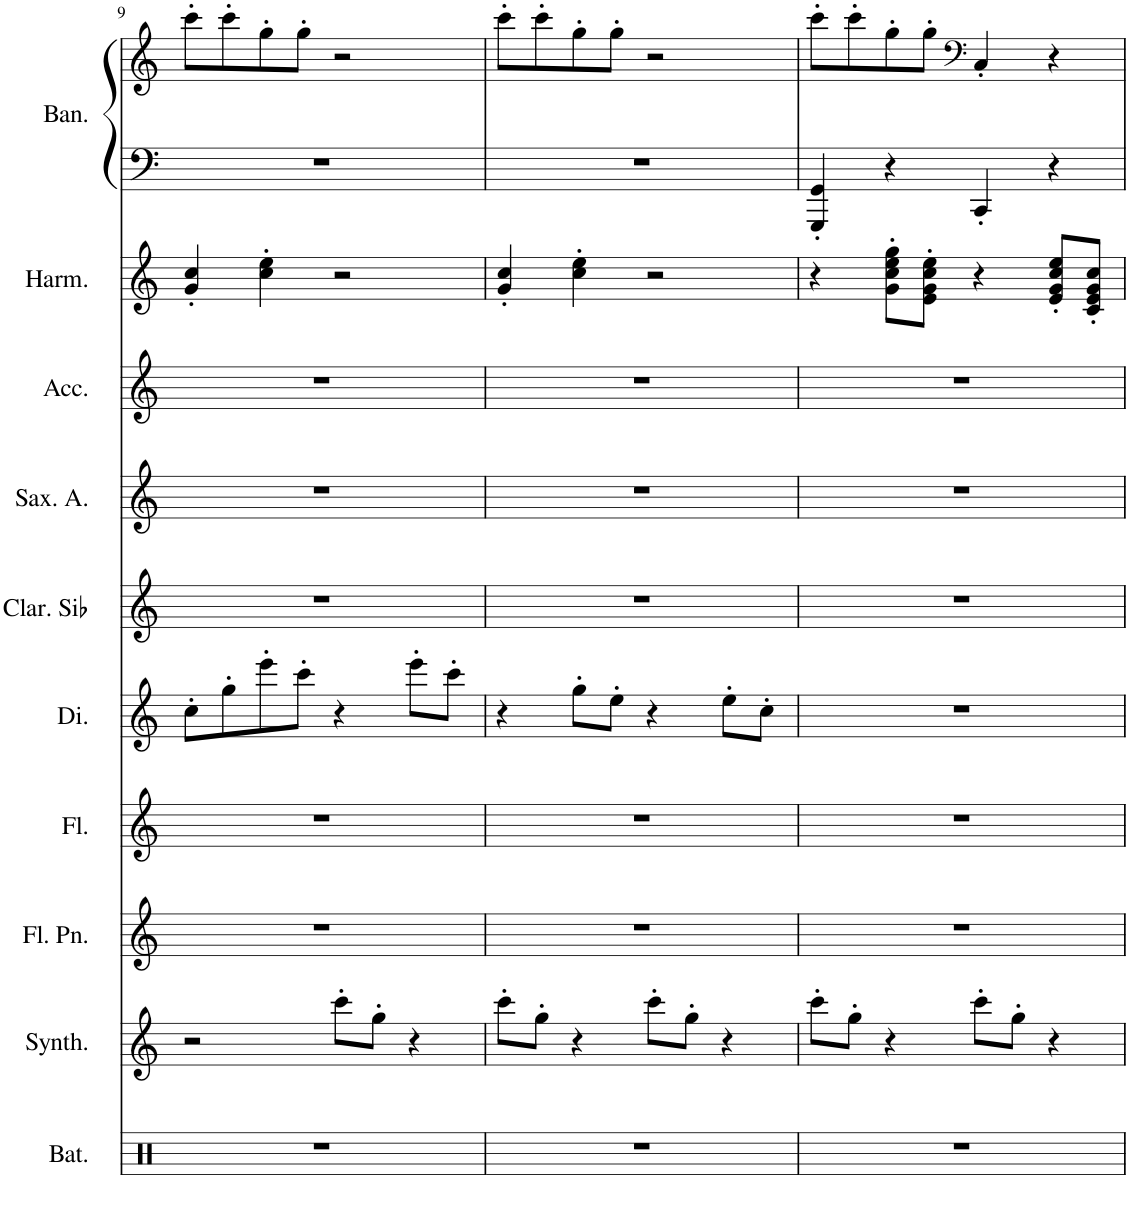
**kern	**kern	**kern	**kern	**kern	**kern	**kern	**kern	**kern	**kern	**kern
*part10	*part9	*part8	*part7	*part6	*part5	*part4	*part3	*part2	*part1	*part1
*staff11	*staff10	*staff9	*staff8	*staff7	*staff6	*staff5	*staff4	*staff3	*staff2	*staff1
*I"Batterie	*I"Synthétiseur de sinusoïdes	*I"Flûte de Pan	*I"Flûte	*I"Dizi	*I"Clarinette en Sib	*I"Saxophone Alto	*I"Accordéon	*I"Harmonica chromatique en Do 14 trous	*I"Bandonéon	*
*I'Bat.	*I'Synth.	*I'Fl. Pn.	*I'Fl.	*I'Di.	*I'Clar. Sib	*I'Sax. A.	*I'Acc.	*I'Harm.	*I'Ban.	*
!!LO:PB:g=z
*clefX	*clefG2	*clefG2	*clefG2	*clefG2	*clefG2	*clefG2	*clefG2	*clefG2	*clefF4	*clefF4
*	*	*	*	*Trd-7c-12	*Trd1c2	*Trd5c9	*	*	*	*
*k[]	*k[]	*k[]	*k[]	*k[]	*k[]	*k[]	*k[]	*k[]	*k[]	*k[]
*M4/4	*M4/4	*M4/4	*M4/4	*M4/4	*M4/4	*M4/4	*M4/4	*M4/4	*M4/4	*M4/4
=9	=9	=9	=9	=9	=9	=9	=9	=9	=9	=9
1r	2r	1r	1r	8cc'\L	1r	1r	1r	4g/' 4cc/'	1r	8ccc'\L
.	.	.	.	8gg'\	.	.	.	.	.	8ccc'\
.	.	.	.	8eee'\	.	.	.	4cc\' 4ee\'	.	8gg'\
.	.	.	.	8ccc'\J	.	.	.	.	.	8gg'\J
.	8ccc'\L	.	.	4r	.	.	.	2r	.	2r
.	8gg'\J	.	.	.	.	.	.	.	.	.
.	4r	.	.	8eee'\L	.	.	.	.	.	.
.	.	.	.	8ccc'\J	.	.	.	.	.	.
=10	=10	=10	=10	=10	=10	=10	=10	=10	=10	=10
1r	8ccc'\L	1r	1r	4r	1r	1r	1r	4g/' 4cc/'	1r	8ccc'\L
.	8gg'\J	.	.	.	.	.	.	.	.	8ccc'\
.	4r	.	.	8gg'\L	.	.	.	4cc\' 4ee\'	.	8gg'\
.	.	.	.	8ee'\J	.	.	.	.	.	8gg'\J
.	8ccc'\L	.	.	4r	.	.	.	2r	.	2r
.	8gg'\J	.	.	.	.	.	.	.	.	.
.	4r	.	.	8ee'\L	.	.	.	.	.	.
.	.	.	.	8cc'\J	.	.	.	.	.	.
=11	=11	=11	=11	=11	=11	=11	=11	=11	=11	=11
1r	8ccc'\L	1r	1r	1r	1r	1r	1r	4r	4GGG/' 4GG/'	8ccc'\L
.	8gg'\J	.	.	.	.	.	.	.	.	8ccc'\
.	4r	.	.	.	.	.	.	8g\' 8cc\' 8ee\' 8gg\'L	4r	8gg'\
.	.	.	.	.	.	.	.	8e\' 8g\' 8cc\' 8ee\'J	.	8gg'\J
*	*	*	*	*	*	*	*	*	*	*clefF4
.	8ccc'\L	.	.	.	.	.	.	4r	4CC'/	4C'/
.	8gg'\J	.	.	.	.	.	.	.	.	.
.	4r	.	.	.	.	.	.	8e/' 8g/' 8cc/' 8ee/'L	4r	4r
.	.	.	.	.	.	.	.	8c/' 8e/' 8g/' 8cc/'J	.	.
=	=	=	=	=	=	=	=	=	=	=
*-	*-	*-	*-	*-	*-	*-	*-	*-	*-	*-
